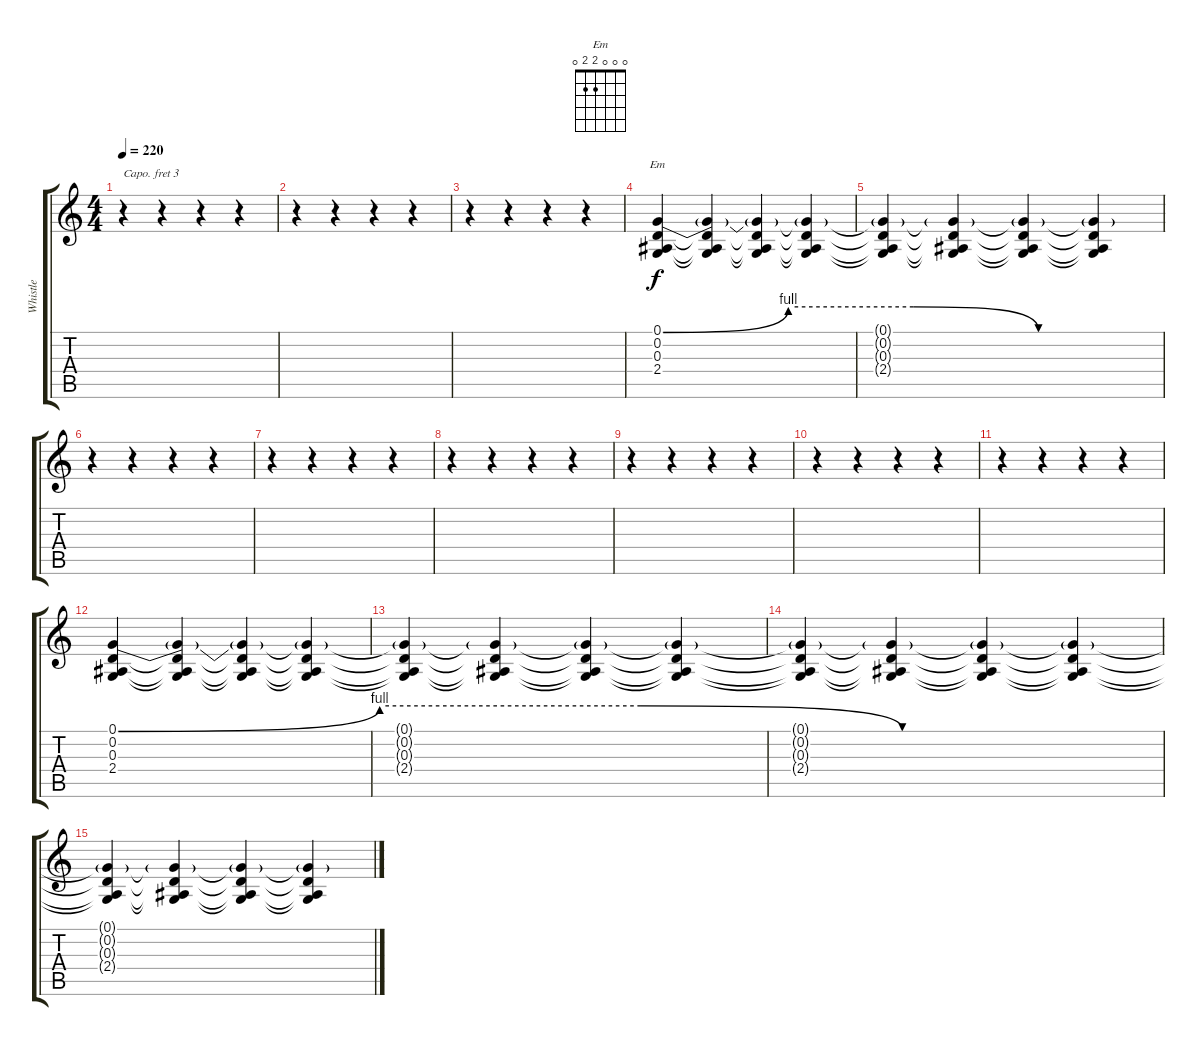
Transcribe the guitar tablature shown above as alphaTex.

\track ("Whistle" "Whistle") {instrument whistle}
\staff {score tabs}
\capo 3
\tuning (E4 B3 G3 D3 A2 E2) {hide}
\chord ("Em" 0 0 0 2 2 0)
\ts (4 4)
\tempo 220
\clef g2
\ks c
r.4{dy f} r.4 r.4 r.4 |
r.4 r.4 r.4 r.4 |
r.4 r.4 r.4 r.4 |
(0.1{be (custom 0 0 15 4 30 4 45 0 60 0)} 0.2 0.3 2.4).4{ch "Em"} (0.1{t} 0.2{t} 0.3{t} 2.4{t}).4 (0.1{t} 0.2{t} 0.3{t} 2.4{t}).4 (0.1{t} 0.2{t} 0.3{t} 2.4{t}).4 |
(0.1{t} 0.2{t} 0.3{t} 2.4{t}).4 (0.1{t} 0.2{t} 0.3{t} 2.4{t}).4 (0.1{t} 0.2{t} 0.3{t} 2.4{t}).4 (0.1{t} 0.2{t} 0.3{t} 2.4{t}).4 |
r.4 r.4 r.4 r.4 |
r.4 r.4 r.4 r.4 |
r.4 r.4 r.4 r.4 |
r.4 r.4 r.4 r.4 |
r.4 r.4 r.4 r.4 |
r.4 r.4 r.4 r.4 |
(0.1{be (custom 0 0 15 4 30 4 45 0 60 0)} 0.2 0.3 2.4).4 (0.1{t} 0.2{t} 0.3{t} 2.4{t}).4 (0.1{t} 0.2{t} 0.3{t} 2.4{t}).4 (0.1{t} 0.2{t} 0.3{t} 2.4{t}).4 |
(0.1{t} 0.2{t} 0.3{t} 2.4{t}).4 (0.1{t} 0.2{t} 0.3{t} 2.4{t}).4 (0.1{t} 0.2{t} 0.3{t} 2.4{t}).4 (0.1{t} 0.2{t} 0.3{t} 2.4{t}).4 |
(0.1{t} 0.2{t} 0.3{t} 2.4{t}).4 (0.1{t} 0.2{t} 0.3{t} 2.4{t}).4 (0.1{t} 0.2{t} 0.3{t} 2.4{t}).4 (0.1{t} 0.2{t} 0.3{t} 2.4{t}).4 |
(0.1{t} 0.2{t} 0.3{t} 2.4{t}).4 (0.1{t} 0.2{t} 0.3{t} 2.4{t}).4 (0.1{t} 0.2{t} 0.3{t} 2.4{t}).4 (0.1{t} 0.2{t} 0.3{t} 2.4{t}).4
